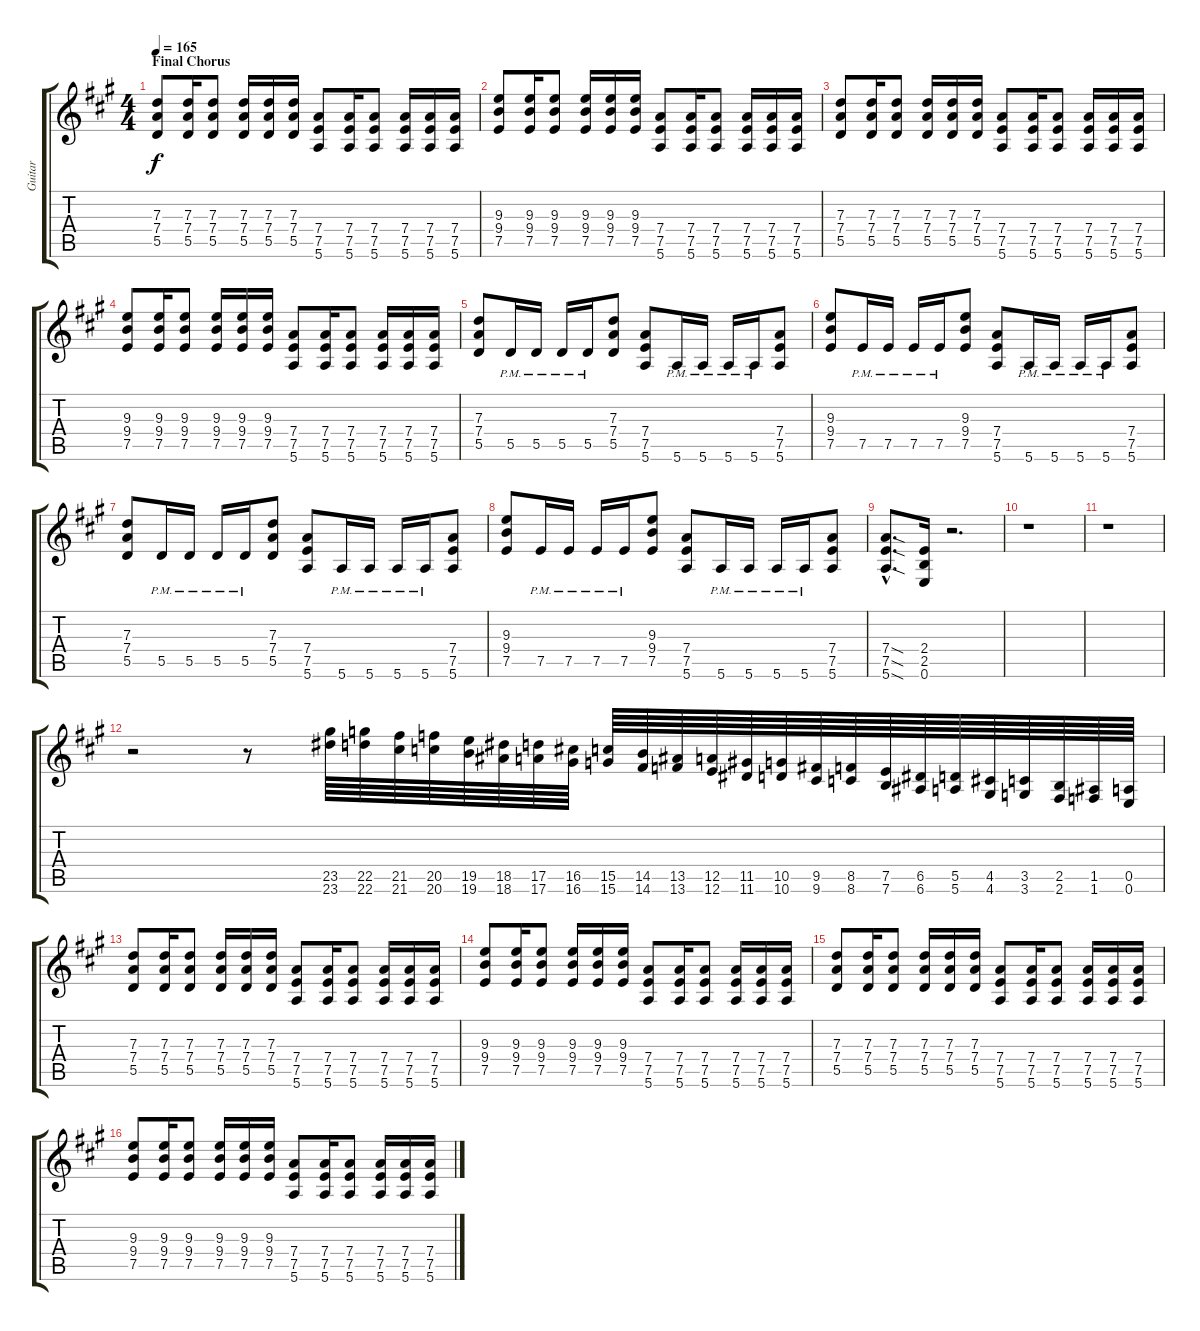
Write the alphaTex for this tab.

\track ("Guitar" "Guitar") {instrument distortionguitar}
\staff {score tabs}
\tuning (E4 B3 G3 D3 A2 E2) {hide}
\ts (4 4)
\section ("" "Final Chorus")
\tempo 165
\clef g2
\ks a
(7.3 7.4 5.5).8{dy f} (7.3 7.4 5.5).16 (7.3 7.4 5.5).8 (7.3 7.4 5.5).16 (7.3 7.4 5.5).16 (7.3 7.4 5.5).16 (7.4 7.5 5.6).8 (7.4 7.5 5.6).16 (7.4 7.5 5.6).8 (7.4 7.5 5.6).16 (7.4 7.5 5.6).16 (7.4 7.5 5.6).16 |
(9.3 9.4 7.5).8 (9.3 9.4 7.5).16 (9.3 9.4 7.5).8 (9.3 9.4 7.5).16 (9.3 9.4 7.5).16 (9.3 9.4 7.5).16 (7.4 7.5 5.6).8 (7.4 7.5 5.6).16 (7.4 7.5 5.6).8 (7.4 7.5 5.6).16 (7.4 7.5 5.6).16 (7.4 7.5 5.6).16 |
(7.3 7.4 5.5).8 (7.3 7.4 5.5).16 (7.3 7.4 5.5).8 (7.3 7.4 5.5).16 (7.3 7.4 5.5).16 (7.3 7.4 5.5).16 (7.4 7.5 5.6).8 (7.4 7.5 5.6).16 (7.4 7.5 5.6).8 (7.4 7.5 5.6).16 (7.4 7.5 5.6).16 (7.4 7.5 5.6).16 |
(9.3 9.4 7.5).8 (9.3 9.4 7.5).16 (9.3 9.4 7.5).8 (9.3 9.4 7.5).16 (9.3 9.4 7.5).16 (9.3 9.4 7.5).16 (7.4 7.5 5.6).8 (7.4 7.5 5.6).16 (7.4 7.5 5.6).8 (7.4 7.5 5.6).16 (7.4 7.5 5.6).16 (7.4 7.5 5.6).16 |
(7.3 7.4 5.5).8 5.5{pm}.16 5.5{pm}.16 5.5{pm}.16 5.5{pm}.16 (7.3 7.4 5.5).8 (7.4 7.5 5.6).8 5.6{pm}.16 5.6{pm}.16 5.6{pm}.16 5.6{pm}.16 (7.4 7.5 5.6).8 |
(9.3 9.4 7.5).8 7.5{pm}.16 7.5{pm}.16 7.5{pm}.16 7.5{pm}.16 (9.3 9.4 7.5).8 (7.4 7.5 5.6).8 5.6{pm}.16 5.6{pm}.16 5.6{pm}.16 5.6{pm}.16 (7.4 7.5 5.6).8 |
(7.3 7.4 5.5).8 5.5{pm}.16 5.5{pm}.16 5.5{pm}.16 5.5{pm}.16 (7.3 7.4 5.5).8 (7.4 7.5 5.6).8 5.6{pm}.16 5.6{pm}.16 5.6{pm}.16 5.6{pm}.16 (7.4 7.5 5.6).8 |
(9.3 9.4 7.5).8 7.5{pm}.16 7.5{pm}.16 7.5{pm}.16 7.5{pm}.16 (9.3 9.4 7.5).8 (7.4 7.5 5.6).8 5.6{pm}.16 5.6{pm}.16 5.6{pm}.16 5.6{pm}.16 (7.4 7.5 5.6).8 |
(7.4{sod hac} 7.5{sod hac} 5.6{sod hac}).8{d} (2.4 2.5 0.6).16 r.2{d} |
r.1 |
r.1 |
r.2 r.8 (23.5 23.6).64 (22.5 22.6).64 (21.5 21.6).64 (20.5 20.6).64 (19.5 19.6).64 (18.5 18.6).64 (17.5 17.6).64 (16.5 16.6).64 (15.5 15.6).64 (14.5 14.6).64 (13.5 13.6).64 (12.5 12.6).64 (11.5 11.6).64 (10.5 10.6).64 (9.5 9.6).64 (8.5 8.6).64 (7.5 7.6).64 (6.5 6.6).64 (5.5 5.6).64 (4.5 4.6).64 (3.5 3.6).64 (2.5 2.6).64 (1.5 1.6).64 (0.5 0.6).64 |
(7.3 7.4 5.5).8 (7.3 7.4 5.5).16 (7.3 7.4 5.5).8 (7.3 7.4 5.5).16 (7.3 7.4 5.5).16 (7.3 7.4 5.5).16 (7.4 7.5 5.6).8 (7.4 7.5 5.6).16 (7.4 7.5 5.6).8 (7.4 7.5 5.6).16 (7.4 7.5 5.6).16 (7.4 7.5 5.6).16 |
(9.3 9.4 7.5).8 (9.3 9.4 7.5).16 (9.3 9.4 7.5).8 (9.3 9.4 7.5).16 (9.3 9.4 7.5).16 (9.3 9.4 7.5).16 (7.4 7.5 5.6).8 (7.4 7.5 5.6).16 (7.4 7.5 5.6).8 (7.4 7.5 5.6).16 (7.4 7.5 5.6).16 (7.4 7.5 5.6).16 |
(7.3 7.4 5.5).8 (7.3 7.4 5.5).16 (7.3 7.4 5.5).8 (7.3 7.4 5.5).16 (7.3 7.4 5.5).16 (7.3 7.4 5.5).16 (7.4 7.5 5.6).8 (7.4 7.5 5.6).16 (7.4 7.5 5.6).8 (7.4 7.5 5.6).16 (7.4 7.5 5.6).16 (7.4 7.5 5.6).16 |
(9.3 9.4 7.5).8 (9.3 9.4 7.5).16 (9.3 9.4 7.5).8 (9.3 9.4 7.5).16 (9.3 9.4 7.5).16 (9.3 9.4 7.5).16 (7.4 7.5 5.6).8 (7.4 7.5 5.6).16 (7.4 7.5 5.6).8 (7.4 7.5 5.6).16 (7.4 7.5 5.6).16 (7.4 7.5 5.6).16
